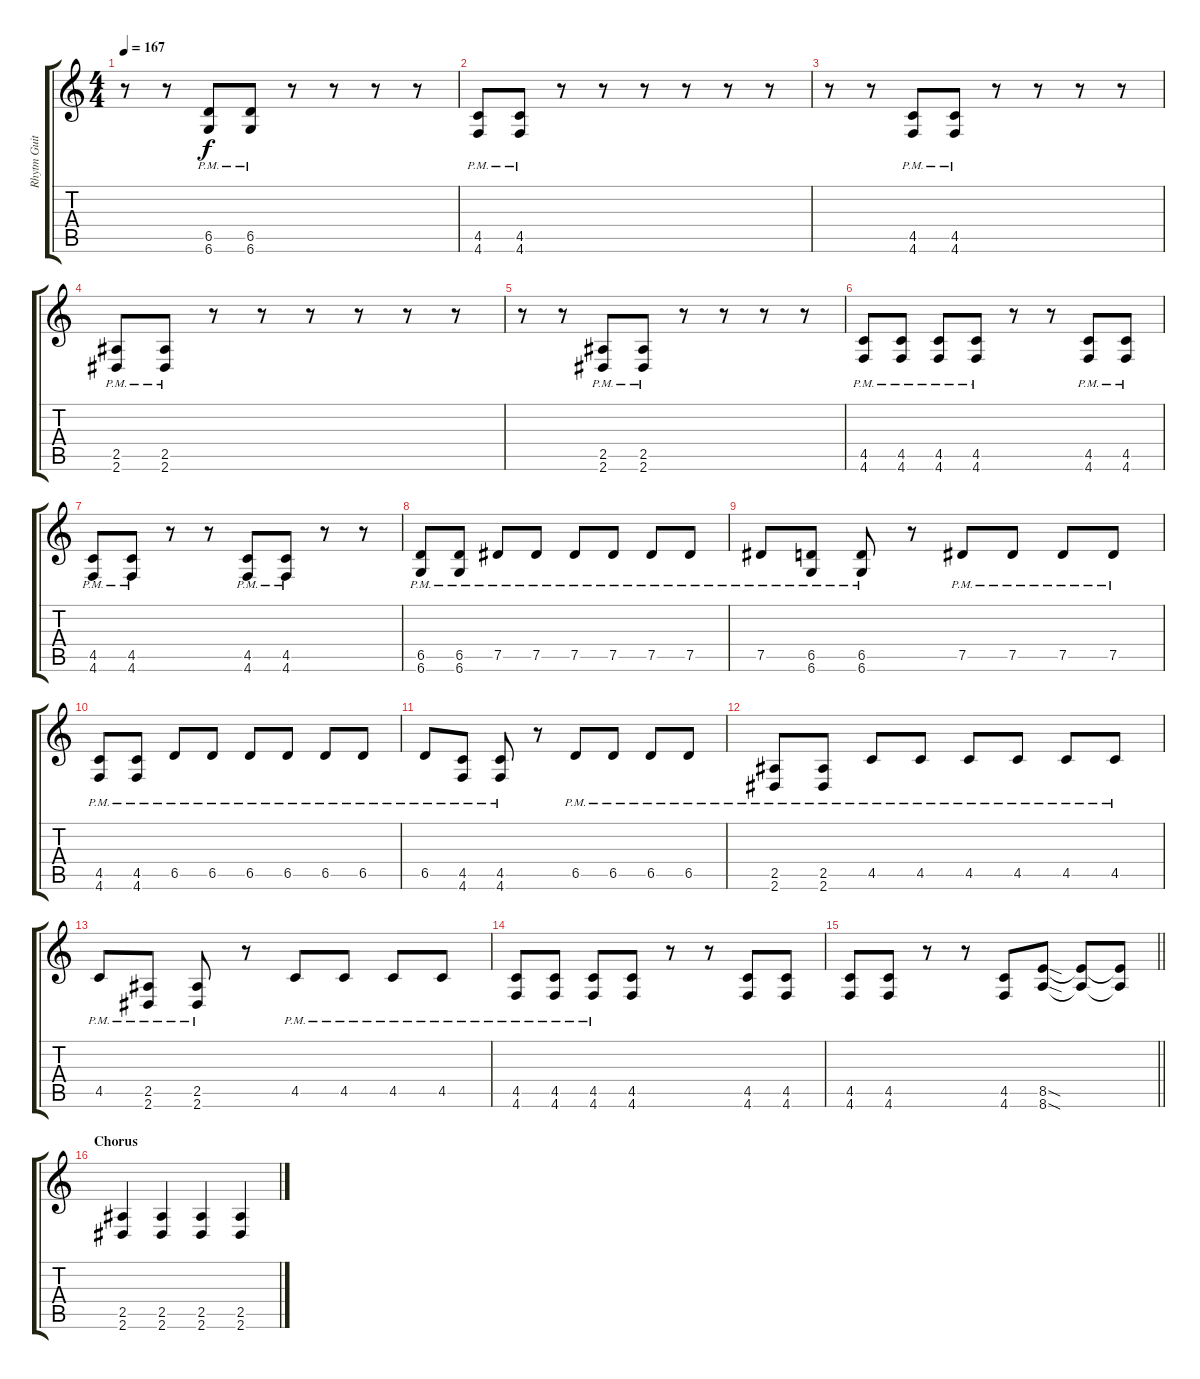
\track ("Rhytm Guitar [L]" "Rhytm Guit") {instrument distortionguitar}
\staff {score tabs}
\tuning (Eb4 Bb3 Gb3 Db3 Ab2 Db2) {hide}
\ts (4 4)
\tempo 167
\clef g2
\ks c
r.8{dy f} r.8 (6.5{pm} 6.6{pm}).8 (6.5{pm} 6.6{pm}).8 r.8 r.8 r.8 r.8 |
(4.5{pm} 4.6{pm}).8 (4.5{pm} 4.6{pm}).8 r.8 r.8 r.8 r.8 r.8 r.8 |
r.8 r.8 (4.5{pm} 4.6{pm}).8 (4.5{pm} 4.6{pm}).8 r.8 r.8 r.8 r.8 |
(2.5{pm} 2.6{pm}).8 (2.5{pm} 2.6{pm}).8 r.8 r.8 r.8 r.8 r.8 r.8 |
r.8 r.8 (2.5{pm} 2.6{pm}).8 (2.5{pm} 2.6{pm}).8 r.8 r.8 r.8 r.8 |
(4.5{pm} 4.6{pm}).8 (4.5{pm} 4.6{pm}).8 (4.5{pm} 4.6{pm}).8 (4.5{pm} 4.6{pm}).8 r.8 r.8 (4.5{pm} 4.6{pm}).8 (4.5{pm} 4.6{pm}).8 |
(4.5{pm} 4.6{pm}).8 (4.5{pm} 4.6{pm}).8 r.8 r.8 (4.5{pm} 4.6{pm}).8 (4.5{pm} 4.6{pm}).8 r.8 r.8 |
(6.5{pm} 6.6{pm}).8 (6.5{pm} 6.6{pm}).8 7.5{pm}.8 7.5{pm}.8 7.5{pm}.8 7.5{pm}.8 7.5{pm}.8 7.5{pm}.8 |
7.5{pm}.8 (6.5{pm} 6.6{pm}).8 (6.5{pm} 6.6{pm}).8 r.8 7.5{pm}.8 7.5{pm}.8 7.5{pm}.8 7.5{pm}.8 |
(4.5{pm} 4.6{pm}).8 (4.5{pm} 4.6{pm}).8 6.5{pm}.8 6.5{pm}.8 6.5{pm}.8 6.5{pm}.8 6.5{pm}.8 6.5{pm}.8 |
6.5{pm}.8 (4.5{pm} 4.6{pm}).8 (4.5{pm} 4.6{pm}).8 r.8 6.5{pm}.8 6.5{pm}.8 6.5{pm}.8 6.5{pm}.8 |
(2.5{pm} 2.6{pm}).8 (2.5{pm} 2.6{pm}).8 4.5{pm}.8 4.5{pm}.8 4.5{pm}.8 4.5{pm}.8 4.5{pm}.8 4.5{pm}.8 |
4.5{pm}.8 (2.5{pm} 2.6{pm}).8 (2.5{pm} 2.6{pm}).8 r.8 4.5{pm}.8 4.5{pm}.8 4.5{pm}.8 4.5{pm}.8 |
(4.5{pm} 4.6{pm}).8 (4.5{pm} 4.6{pm}).8 (4.5{pm} 4.6{pm}).8 (4.5 4.6).8 r.8 r.8 (4.5 4.6).8 (4.5 4.6).8 |
\barLineRight lightlight
(4.5 4.6).8 (4.5 4.6).8 r.8 r.8 (4.5 4.6).8 (8.5{sod} 8.6{sod}).8 (8.5{t} 8.6{t}).8 (8.5{t} 8.6{t}).8 |
\section ("" "Chorus")
(2.5 2.6).4 (2.5 2.6).4 (2.5 2.6).4 (2.5 2.6).4
